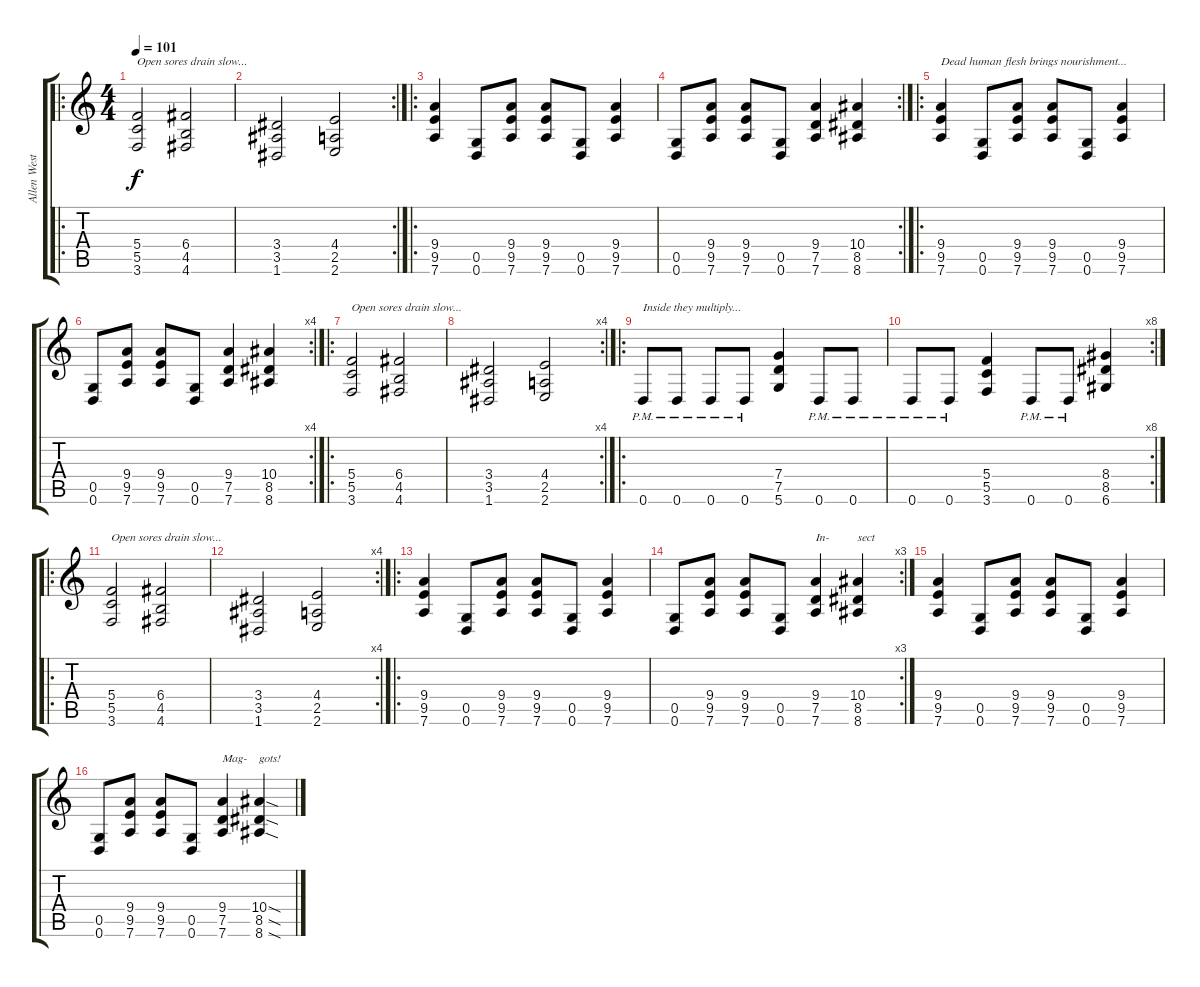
\track ("Allen West 1" "Allen West") {instrument distortionguitar}
\staff {score tabs}
\tuning (D4 A3 F3 C3 G2 D2) {hide}
\ro
\ts (4 4)
\tempo 101
\clef g2
\ks c
(5.4 5.5 3.6).2{txt "Open sores drain slow..." dy f} (6.4 4.5 4.6).2 |
\rc 2
(3.4 3.5 1.6).2 (4.4 2.5 2.6).2 |
\ro
(9.4 9.5 7.6).4 (0.5 0.6).8 (9.4 9.5 7.6).8 (9.4 9.5 7.6).8 (0.5 0.6).8 (9.4 9.5 7.6).4 |
\rc 2
(0.5 0.6).8 (9.4 9.5 7.6).8 (9.4 9.5 7.6).8 (0.5 0.6).8 (9.4 7.5 7.6).4 (10.4 8.5 8.6).4 |
\ro
(9.4 9.5 7.6).4{txt "Dead human flesh brings nourishment..."} (0.5 0.6).8 (9.4 9.5 7.6).8 (9.4 9.5 7.6).8 (0.5 0.6).8 (9.4 9.5 7.6).4 |
\rc 4
(0.5 0.6).8 (9.4 9.5 7.6).8 (9.4 9.5 7.6).8 (0.5 0.6).8 (9.4 7.5 7.6).4 (10.4 8.5 8.6).4 |
\ro
(5.4 5.5 3.6).2{txt "Open sores drain slow..."} (6.4 4.5 4.6).2 |
\rc 4
(3.4 3.5 1.6).2 (4.4 2.5 2.6).2 |
\ro
0.6{pm}.8{txt "Inside they multiply..."} 0.6{pm}.8 0.6{pm}.8 0.6{pm}.8 (7.4 7.5 5.6).4 0.6{pm}.8 0.6{pm}.8 |
\rc 8
0.6{pm}.8 0.6{pm}.8 (5.4 5.5 3.6).4 0.6{pm}.8 0.6{pm}.8 (8.4 8.5 6.6).4 |
\ro
(5.4 5.5 3.6).2{txt "Open sores drain slow..."} (6.4 4.5 4.6).2 |
\rc 4
(3.4 3.5 1.6).2 (4.4 2.5 2.6).2 |
\ro
(9.4 9.5 7.6).4 (0.5 0.6).8 (9.4 9.5 7.6).8 (9.4 9.5 7.6).8 (0.5 0.6).8 (9.4 9.5 7.6).4 |
\rc 3
(0.5 0.6).8 (9.4 9.5 7.6).8 (9.4 9.5 7.6).8 (0.5 0.6).8 (9.4 7.5 7.6).4{txt "In-"} (10.4 8.5 8.6).4{txt "sect"} |
(9.4 9.5 7.6).4 (0.5 0.6).8 (9.4 9.5 7.6).8 (9.4 9.5 7.6).8 (0.5 0.6).8 (9.4 9.5 7.6).4 |
(0.5 0.6).8 (9.4 9.5 7.6).8 (9.4 9.5 7.6).8 (0.5 0.6).8 (9.4 7.5 7.6).4{txt "Mag-"} (10.4{sod} 8.5{sod} 8.6{sod}).4{txt "gots!"}
